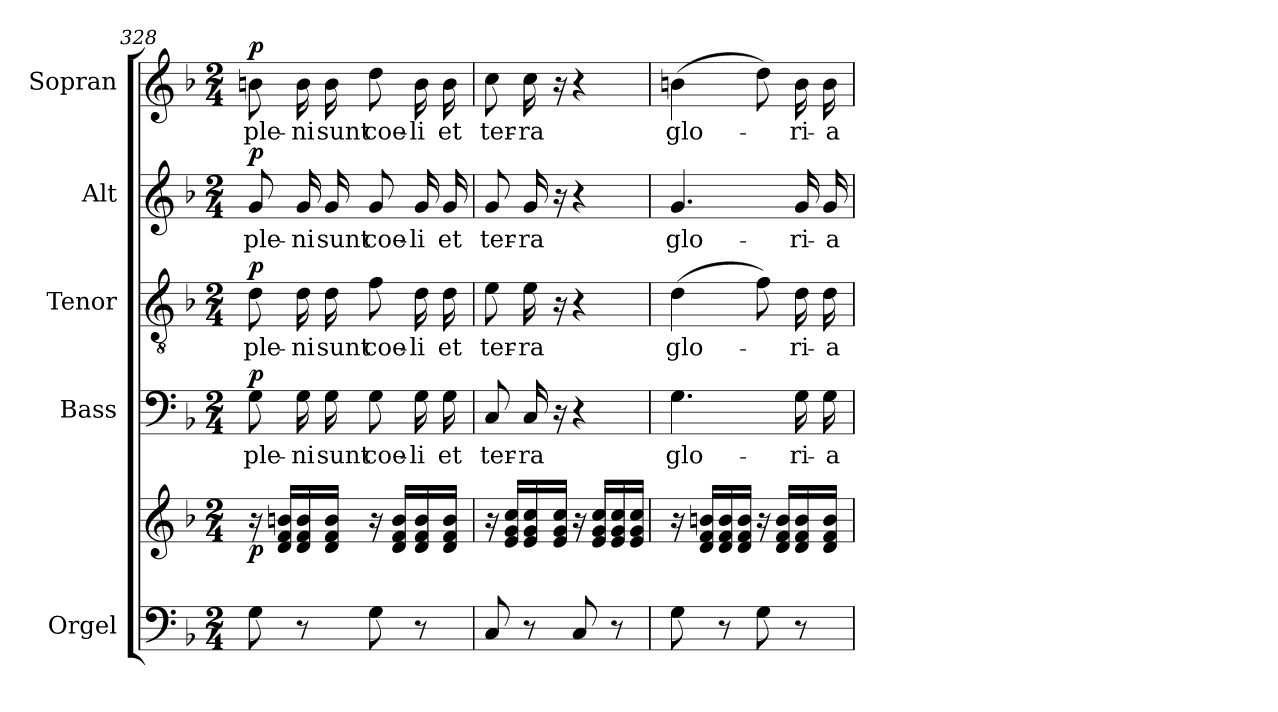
**kern	**kern	**dynam	**kern	**text	**dynam	**kern	**text	**dynam	**kern	**text	**dynam	**kern	**text	**dynam
*part5	*part5	*part5	*part4	*part4	*part4	*part3	*part3	*part3	*part2	*part2	*part2	*part1	*part1	*part1
*staff6	*staff5	*staff5/6	*staff4	*staff4	*staff4	*staff3	*staff3	*staff3	*staff2	*staff2	*staff2	*staff1	*staff1	*staff1
*I"Orgel	*	*	*I"Bass	*	*	*I"Tenor	*	*	*I"Alt	*	*	*I"Sopran	*	*
*I'Org.	*	*	*I'B.	*	*	*I'T.	*	*	*I'A.	*	*	*I'S.	*	*
*clefF4	*clefG2	*	*clefF4	*	*	*clefGv2	*	*	*clefG2	*	*	*clefG2	*	*
*k[b-]	*k[b-]	*	*k[b-]	*	*	*k[b-]	*	*	*k[b-]	*	*	*k[b-]	*	*
*F:	*F:	*	*F:	*	*	*F:	*	*	*F:	*	*	*F:	*	*
*M2/4	*M2/4	*	*M2/4	*	*	*M2/4	*	*	*M2/4	*	*	*M2/4	*	*
=328	=328	=328	=328	=328	=328	=328	=328	=328	=328	=328	=328	=328	=328	=328
!	!	!LO:DY:b	!	!LO:LY:b	!LO:DY:a	!	!LO:LY:b	!LO:DY:a	!	!LO:LY:b	!LO:DY:a	!	!LO:LY:b	!LO:DY:a
8G\	16r	p	8G\	ple-	p	8d\	ple-	p	8g/	ple-	p	8bn\	ple-	p
.	16d/ 16f/ 16bn/LL	.	.	.	.	.	.	.	.	.	.	.	.	.
!	!	!	!	!LO:LY:b	!	!	!LO:LY:b	!	!	!LO:LY:b	!	!	!LO:LY:b	!
8r	16d/ 16f/ 16b/	.	16G\	-ni	.	16d\	-ni	.	16g/	-ni	.	16b\	-ni	.
!	!	!	!	!LO:LY:b	!	!	!LO:LY:b	!	!	!LO:LY:b	!	!	!LO:LY:b	!
.	16d/ 16f/ 16b/JJ	.	16G\	sunt	.	16d\	sunt	.	16g/	sunt	.	16b\	sunt	.
!	!	!	!	!LO:LY:b	!	!	!LO:LY:b	!	!	!LO:LY:b	!	!	!LO:LY:b	!
8G\	16r	.	8G\	coe-	.	8f\	coe-	.	8g/	coe-	.	8dd\	coe-	.
.	16d/ 16f/ 16b/LL	.	.	.	.	.	.	.	.	.	.	.	.	.
!	!	!	!	!LO:LY:b	!	!	!LO:LY:b	!	!	!LO:LY:b	!	!	!LO:LY:b	!
8r	16d/ 16f/ 16b/	.	16G\	-li	.	16d\	-li	.	16g/	-li	.	16b\	-li	.
!	!	!	!	!LO:LY:b	!	!	!LO:LY:b	!	!	!LO:LY:b	!	!	!LO:LY:b	!
.	16d/ 16f/ 16b/JJ	.	16G\	et	.	16d\	et	.	16g/	et	.	16b\	et	.
=329	=329	=329	=329	=329	=329	=329	=329	=329	=329	=329	=329	=329	=329	=329
!	!	!	!	!LO:LY:b	!	!	!LO:LY:b	!	!	!LO:LY:b	!	!	!LO:LY:b	!
8C/	16r	.	8C/	ter-	.	8e\	ter-	.	8g/	ter-	.	8cc\	ter-	.
.	16e/ 16g/ 16cc/LL	.	.	.	.	.	.	.	.	.	.	.	.	.
!	!	!	!	!LO:LY:b	!	!	!LO:LY:b	!	!	!LO:LY:b	!	!	!LO:LY:b	!
8r	16e/ 16g/ 16cc/	.	16C/	-ra	.	16e\	-ra	.	16g/	-ra	.	16cc\	-ra	.
.	16e/ 16g/ 16cc/JJ	.	16r	.	.	16r	.	.	16r	.	.	16r	.	.
8C/	16r	.	4r	.	.	4r	.	.	4r	.	.	4r	.	.
.	16e/ 16g/ 16cc/LL	.	.	.	.	.	.	.	.	.	.	.	.	.
8r	16e/ 16g/ 16cc/	.	.	.	.	.	.	.	.	.	.	.	.	.
.	16e/ 16g/ 16cc/JJ	.	.	.	.	.	.	.	.	.	.	.	.	.
=330	=330	=330	=330	=330	=330	=330	=330	=330	=330	=330	=330	=330	=330	=330
!	!	!	!	!LO:LY:b	!	!	!LO:LY:b	!	!	!LO:LY:b	!	!	!LO:LY:b	!
8G\	16r	.	4.G\	glo-	.	(>4d\	glo-	.	4.g/	glo-	.	(>4bn\	glo-	.
.	16d/ 16f/ 16bn/LL	.	.	.	.	.	.	.	.	.	.	.	.	.
8r	16d/ 16f/ 16b/	.	.	.	.	.	.	.	.	.	.	.	.	.
.	16d/ 16f/ 16b/JJ	.	.	.	.	.	.	.	.	.	.	.	.	.
8G\	16r	.	.	.	.	8f\)	.	.	.	.	.	8dd\)	.	.
.	16d/ 16f/ 16b/LL	.	.	.	.	.	.	.	.	.	.	.	.	.
!	!	!	!	!LO:LY:b	!	!	!LO:LY:b	!	!	!LO:LY:b	!	!	!LO:LY:b	!
8r	16d/ 16f/ 16b/	.	16G\	-ri-	.	16d\	-ri-	.	16g/	-ri-	.	16b\	-ri-	.
!	!	!	!	!LO:LY:b	!	!	!LO:LY:b	!	!	!LO:LY:b	!	!	!LO:LY:b	!
.	16d/ 16f/ 16b/JJ	.	16G\	-a	.	16d\	-a	.	16g/	-a	.	16b\	-a	.
=	=	=	=	=	=	=	=	=	=	=	=	=	=	=
*-	*-	*-	*-	*-	*-	*-	*-	*-	*-	*-	*-	*-	*-	*-
